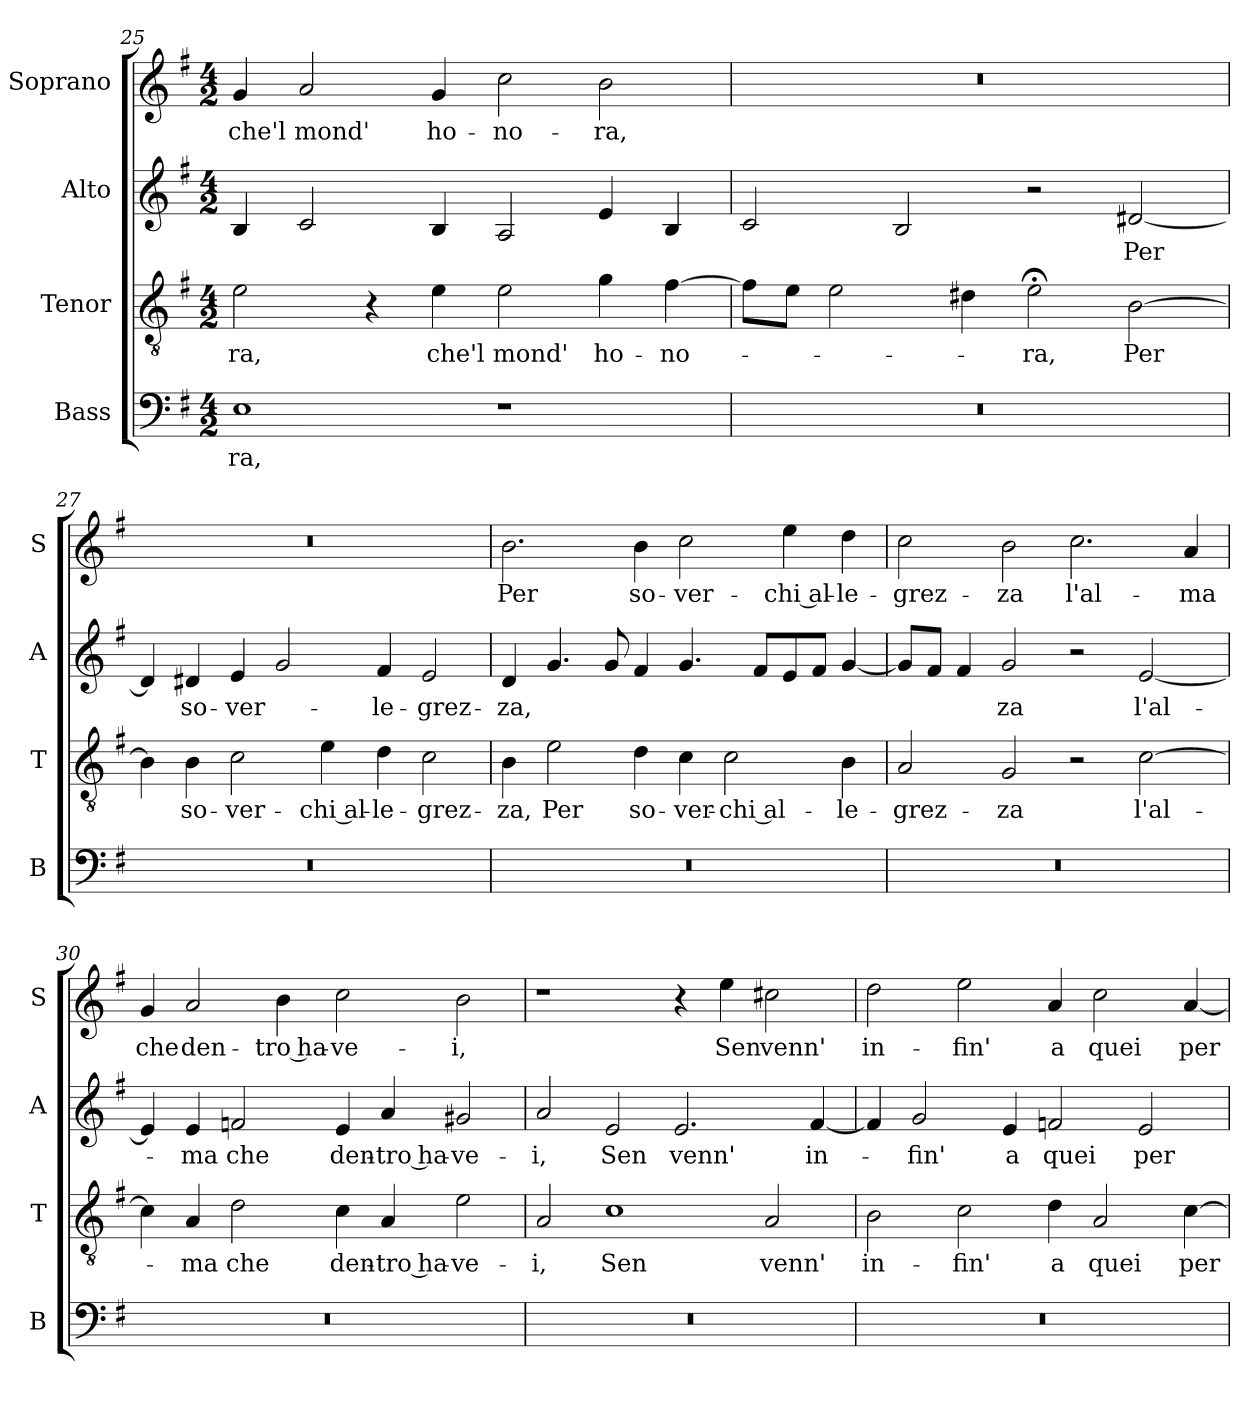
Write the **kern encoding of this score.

**kern	**text	**kern	**text	**kern	**text	**kern	**text
*part4	*part4	*part3	*part3	*part2	*part2	*part1	*part1
*staff4	*staff4	*staff3	*staff3	*staff2	*staff2	*staff1	*staff1
*I"Bass	*	*I"Tenor	*	*I"Alto	*	*I"Soprano	*
*I'B	*	*I'T	*	*I'A	*	*I'S	*
*clefF4	*	*clefGv2	*	*clefG2	*	*clefG2	*
*k[f#]	*	*k[f#]	*	*k[f#]	*	*k[f#]	*
*G:	*	*G:	*	*G:	*	*G:	*
*M4/2	*	*M4/2	*	*M4/2	*	*M4/2	*
=25	=25	=25	=25	=25	=25	=25	=25
!	!LO:LY:b	!	!LO:LY:b	!	!	!	!LO:LY:b
1E	-ra,	2e\	-ra,	4B/	.	4g/	che'l
!	!	!	!	!	!	!	!LO:LY:b
.	.	.	.	2c/	.	2a/	mond'
.	.	4r	.	.	.	.	.
!	!	!	!LO:LY:b	!	!	!	!LO:LY:b
.	.	4e\	che'l	4B/	.	4g/	ho-
!	!	!	!LO:LY:b	!	!	!	!LO:LY:b
1r	.	2e\	mond'	2A/	.	2cc\	-no-
!	!	!	!LO:LY:b	!	!	!	!LO:LY:b
.	.	4g\	ho-	4e/	.	2b\	-ra,
!	!	!	!LO:LY:b	!	!	!	!
.	.	[4f#\	-no-	4B/	.	.	.
!!LO:PB:g=z
=26	=26	=26	=26	=26	=26	=26	=26
0r	.	8f#\L]	.	2c/	.	0r	.
.	.	8e\J	.	.	.	.	.
.	.	2e\	.	.	.	.	.
.	.	.	.	2B/	.	.	.
.	.	4d#X\	.	.	.	.	.
!	!	!	!LO:LY:b	!	!	!	!
.	.	2e;<\	-ra,	2r	.	.	.
!	!	!	!LO:LY:b	!	!LO:LY:b	!	!
.	.	[2B\	Per	[2d#X/	Per	.	.
=27	=27	=27	=27	=27	=27	=27	=27
0r	.	4B\]	.	4d#/]	.	0r	.
!	!	!	!LO:LY:b	!	!LO:LY:b	!	!
.	.	4B\	so-	4d#X/	so-	.	.
!	!	!	!LO:LY:b	!	!LO:LY:b	!	!
.	.	2c\	-ver-	4e/	-ver-	.	.
.	.	.	.	2g/	.	.	.
!	!	!	!LO:LY:b	!	!	!	!
.	.	4e\	-chi al-	.	.	.	.
!	!	!	!LO:LY:b	!	!LO:LY:b	!	!
.	.	4d\	-le-	4f#/	-le-	.	.
!	!	!	!LO:LY:b	!	!LO:LY:b	!	!
.	.	2c\	-grez-	2e/	-grez-	.	.
=28	=28	=28	=28	=28	=28	=28	=28
!	!	!	!LO:LY:b	!	!LO:LY:b	!	!LO:LY:b
0r	.	4B\	-za,	4d/	-za,	2.b\	Per
!	!	!	!LO:LY:b	!	!	!	!
.	.	2e\	Per	4.g/	.	.	.
.	.	.	.	8g/	.	.	.
!	!	!	!LO:LY:b	!	!	!	!LO:LY:b
.	.	4d\	so-	4f#/	.	4b\	so-
!	!	!	!LO:LY:b	!	!	!	!LO:LY:b
.	.	4c\	-ver-	4.g/	.	2cc\	-ver-
!	!	!	!LO:LY:b	!	!	!	!
.	.	2c\	-chi al-	.	.	.	.
.	.	.	.	8f#/L	.	.	.
!	!	!	!	!	!	!	!LO:LY:b
.	.	.	.	8e/	.	4ee\	-chi al-
.	.	.	.	8f#/J	.	.	.
!	!	!	!LO:LY:b	!	!	!	!LO:LY:b
.	.	4B\	-le-	[4g/	.	4dd\	-le-
!!LO:LB:g=z
=29	=29	=29	=29	=29	=29	=29	=29
!	!	!	!LO:LY:b	!	!	!	!LO:LY:b
0r	.	2A/	-grez-	8g/L]	.	2cc\	-grez-
.	.	.	.	8f#/J	.	.	.
.	.	.	.	4f#/	.	.	.
!	!	!	!LO:LY:b	!	!LO:LY:b	!	!LO:LY:b
.	.	2G/	-za	2g/	za	2b\	-za
!	!	!	!	!	!	!	!LO:LY:b
.	.	2r	.	2r	.	2.cc\	l'al-
!	!	!	!LO:LY:b	!	!LO:LY:b	!	!
.	.	[2c\	l'al-	[2e/	l'al-	.	.
!	!	!	!	!	!	!	!LO:LY:b
.	.	.	.	.	.	4a/	-ma
=30	=30	=30	=30	=30	=30	=30	=30
!	!	!	!	!	!	!	!LO:LY:b
0r	.	4c\]	.	4e/]	.	4g/	che
!	!	!	!LO:LY:b	!	!LO:LY:b	!	!LO:LY:b
.	.	4A/	-ma	4e/	-ma	2a/	den-
!	!	!	!LO:LY:b	!	!LO:LY:b	!	!
.	.	2d\	che	2fn/	che	.	.
!	!	!	!	!	!	!	!LO:LY:b
.	.	.	.	.	.	4b\	-tro ha-
!	!	!	!LO:LY:b	!	!LO:LY:b	!	!LO:LY:b
.	.	4c\	den-	4e/	den-	2cc\	-ve-
!	!	!	!LO:LY:b	!	!LO:LY:b	!	!
.	.	4A/	-tro ha-	4a/	-tro ha-	.	.
!	!	!	!LO:LY:b	!	!LO:LY:b	!	!LO:LY:b
.	.	2e\	-ve-	2g#X/	-ve-	2b\	-i,
=31	=31	=31	=31	=31	=31	=31	=31
!	!	!	!LO:LY:b	!	!LO:LY:b	!	!
0r	.	2A/	-i,	2a/	-i,	1r	.
!	!	!	!LO:LY:b	!	!LO:LY:b	!	!
.	.	1c	Sen	2e/	Sen	.	.
!	!	!	!	!	!LO:LY:b	!	!
.	.	.	.	2.e/	venn'	4r	.
!	!	!	!	!	!	!	!LO:LY:b
.	.	.	.	.	.	4ee\	Sen
!	!	!	!LO:LY:b	!	!	!	!LO:LY:b
.	.	2A/	venn'	.	.	2cc#X\	venn'
!	!	!	!	!	!LO:LY:b	!	!
.	.	.	.	[4f#/	in-	.	.
!!LO:LB:g=z
=32	=32	=32	=32	=32	=32	=32	=32
!	!	!	!LO:LY:b	!	!	!	!LO:LY:b
0r	.	2B\	in-	4f#/]	.	2dd\	in-
!	!	!	!	!	!LO:LY:b	!	!
.	.	.	.	2g/	-fin'	.	.
!	!	!	!LO:LY:b	!	!	!	!LO:LY:b
.	.	2c\	-fin'	.	.	2ee\	-fin'
!	!	!	!	!	!LO:LY:b	!	!
.	.	.	.	4e/	a	.	.
!	!	!	!LO:LY:b	!	!LO:LY:b	!	!LO:LY:b
.	.	4d\	a	2fn/	quei	4a/	a
!	!	!	!LO:LY:b	!	!	!	!LO:LY:b
.	.	2A/	quei	.	.	2cc\	quei
!	!	!	!	!	!LO:LY:b	!	!
.	.	.	.	2e/	per	.	.
!	!	!	!LO:LY:b	!	!	!	!LO:LY:b
.	.	[4c\	per	.	.	[4a/	per
=	=	=	=	=	=	=	=
*-	*-	*-	*-	*-	*-	*-	*-
